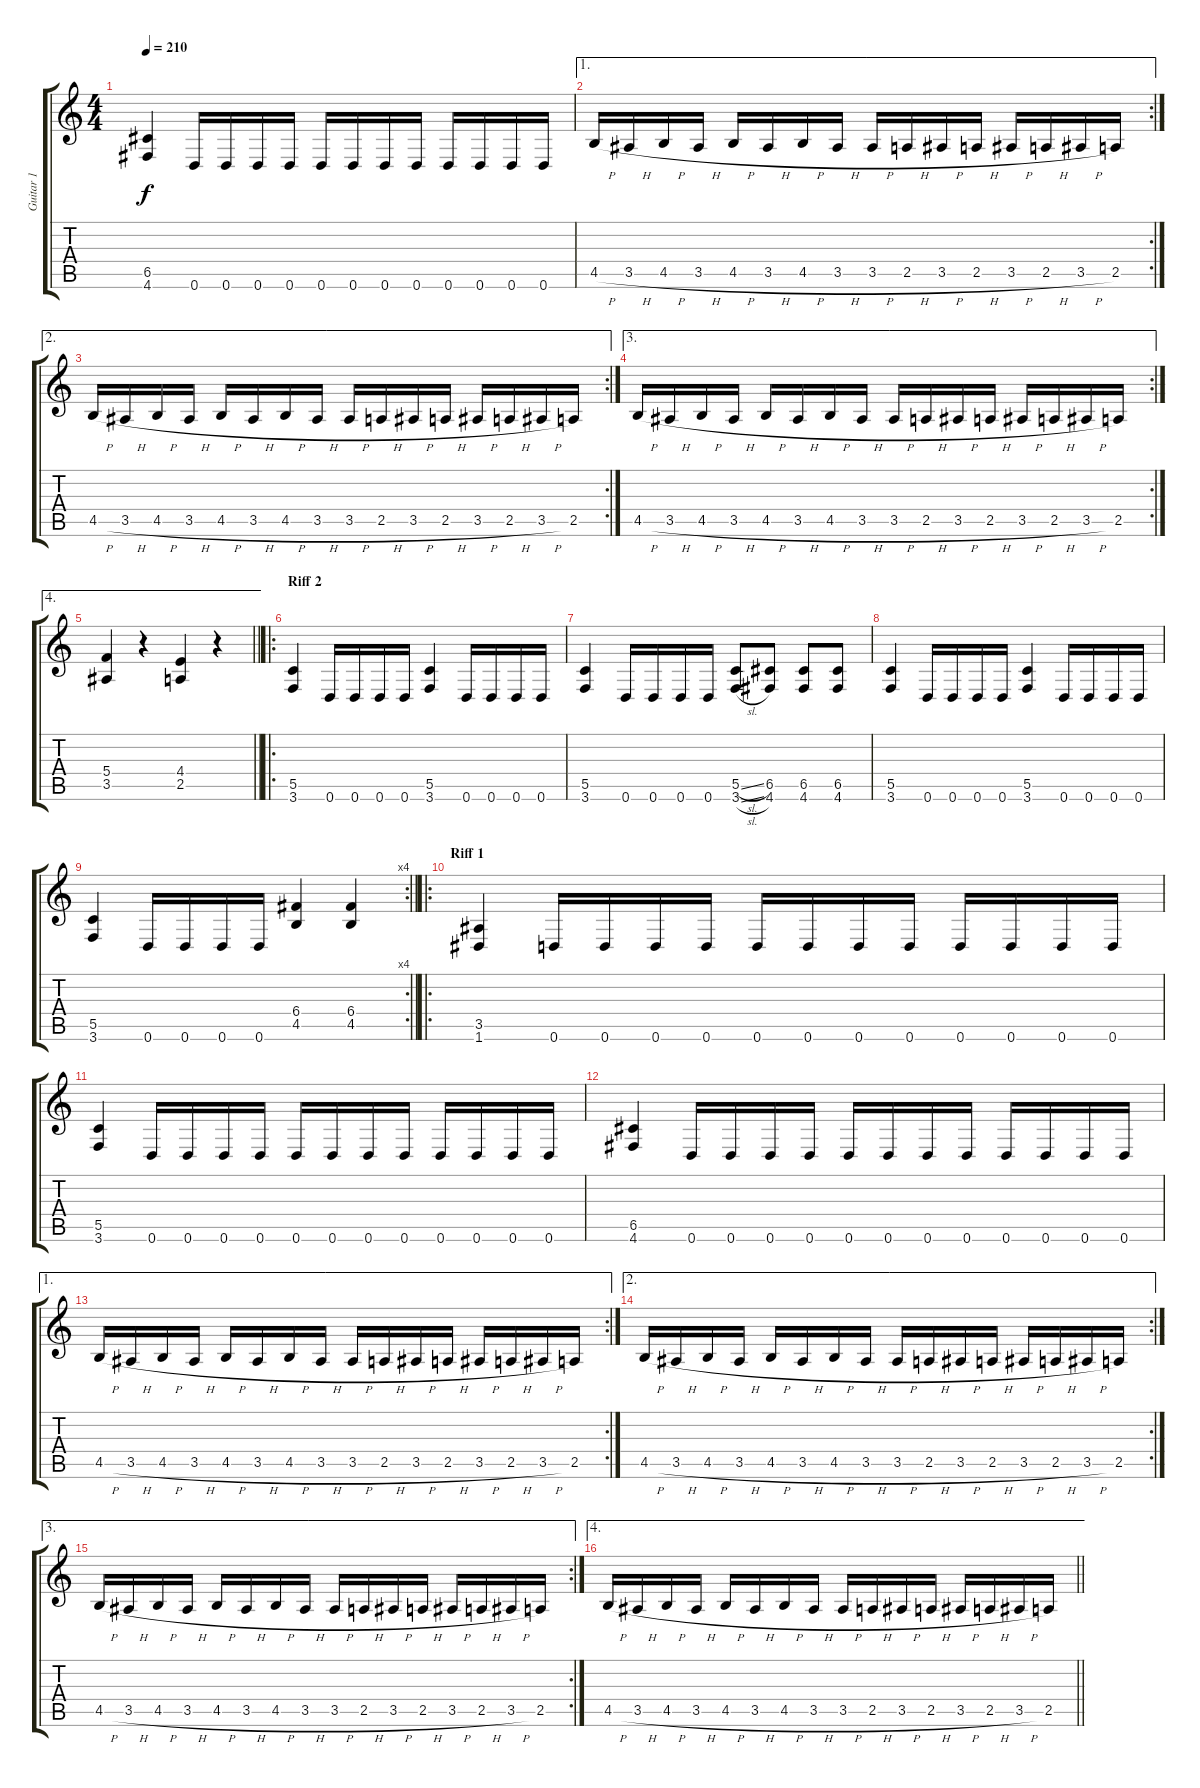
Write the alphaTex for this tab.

\track ("Guitar 1" "Guitar 1") {instrument distortionguitar}
\staff {score tabs}
\tuning (D4 A3 F3 C3 G2 D2) {hide}
\ts (4 4)
\tempo 210
\clef g2
\ks c
(6.5 4.6).4{dy f} 0.6.16 0.6.16 0.6.16 0.6.16 0.6.16 0.6.16 0.6.16 0.6.16 0.6.16 0.6.16 0.6.16 0.6.16 |
\ae 1
\rc 2
4.5{h}.16 3.5{h}.16 4.5{h}.16 3.5{h}.16 4.5{h}.16 3.5{h}.16 4.5{h}.16 3.5{h}.16 3.5{h}.16 2.5{h}.16 3.5{h}.16 2.5{h}.16 3.5{h}.16 2.5{h}.16 3.5{h}.16 2.5.16 |
\ae 2
\rc 2
4.5{h}.16 3.5{h}.16 4.5{h}.16 3.5{h}.16 4.5{h}.16 3.5{h}.16 4.5{h}.16 3.5{h}.16 3.5{h}.16 2.5{h}.16 3.5{h}.16 2.5{h}.16 3.5{h}.16 2.5{h}.16 3.5{h}.16 2.5.16 |
\ae 3
\rc 2
4.5{h}.16 3.5{h}.16 4.5{h}.16 3.5{h}.16 4.5{h}.16 3.5{h}.16 4.5{h}.16 3.5{h}.16 3.5{h}.16 2.5{h}.16 3.5{h}.16 2.5{h}.16 3.5{h}.16 2.5{h}.16 3.5{h}.16 2.5.16 |
\ae 4
\barLineRight lightlight
(5.4 3.5).4 r.4 (4.4 2.5).4 r.4 |
\ro
\section ("" "Riff 2")
(5.5 3.6).4 0.6.16 0.6.16 0.6.16 0.6.16 (5.5 3.6).4 0.6.16 0.6.16 0.6.16 0.6.16 |
(5.5 3.6).4 0.6.16 0.6.16 0.6.16 0.6.16 (5.5{sl} 3.6{sl}).8 (6.5 4.6).8 (6.5 4.6).8 (6.5 4.6).8 |
(5.5 3.6).4 0.6.16 0.6.16 0.6.16 0.6.16 (5.5 3.6).4 0.6.16 0.6.16 0.6.16 0.6.16 |
\rc 4
\barLineRight lightlight
(5.5 3.6).4 0.6.16 0.6.16 0.6.16 0.6.16 (6.4 4.5).4 (6.4 4.5).4 |
\ro
\section ("" "Riff 1")
(3.5 1.6).4 0.6.16 0.6.16 0.6.16 0.6.16 0.6.16 0.6.16 0.6.16 0.6.16 0.6.16 0.6.16 0.6.16 0.6.16 |
(5.5 3.6).4 0.6.16 0.6.16 0.6.16 0.6.16 0.6.16 0.6.16 0.6.16 0.6.16 0.6.16 0.6.16 0.6.16 0.6.16 |
(6.5 4.6).4 0.6.16 0.6.16 0.6.16 0.6.16 0.6.16 0.6.16 0.6.16 0.6.16 0.6.16 0.6.16 0.6.16 0.6.16 |
\ae 1
\rc 2
4.5{h}.16 3.5{h}.16 4.5{h}.16 3.5{h}.16 4.5{h}.16 3.5{h}.16 4.5{h}.16 3.5{h}.16 3.5{h}.16 2.5{h}.16 3.5{h}.16 2.5{h}.16 3.5{h}.16 2.5{h}.16 3.5{h}.16 2.5.16 |
\ae 2
\rc 2
4.5{h}.16 3.5{h}.16 4.5{h}.16 3.5{h}.16 4.5{h}.16 3.5{h}.16 4.5{h}.16 3.5{h}.16 3.5{h}.16 2.5{h}.16 3.5{h}.16 2.5{h}.16 3.5{h}.16 2.5{h}.16 3.5{h}.16 2.5.16 |
\ae 3
\rc 2
4.5{h}.16 3.5{h}.16 4.5{h}.16 3.5{h}.16 4.5{h}.16 3.5{h}.16 4.5{h}.16 3.5{h}.16 3.5{h}.16 2.5{h}.16 3.5{h}.16 2.5{h}.16 3.5{h}.16 2.5{h}.16 3.5{h}.16 2.5.16 |
\ae 4
\barLineRight lightlight
4.5{h}.16 3.5{h}.16 4.5{h}.16 3.5{h}.16 4.5{h}.16 3.5{h}.16 4.5{h}.16 3.5{h}.16 3.5{h}.16 2.5{h}.16 3.5{h}.16 2.5{h}.16 3.5{h}.16 2.5{h}.16 3.5{h}.16 2.5.16
